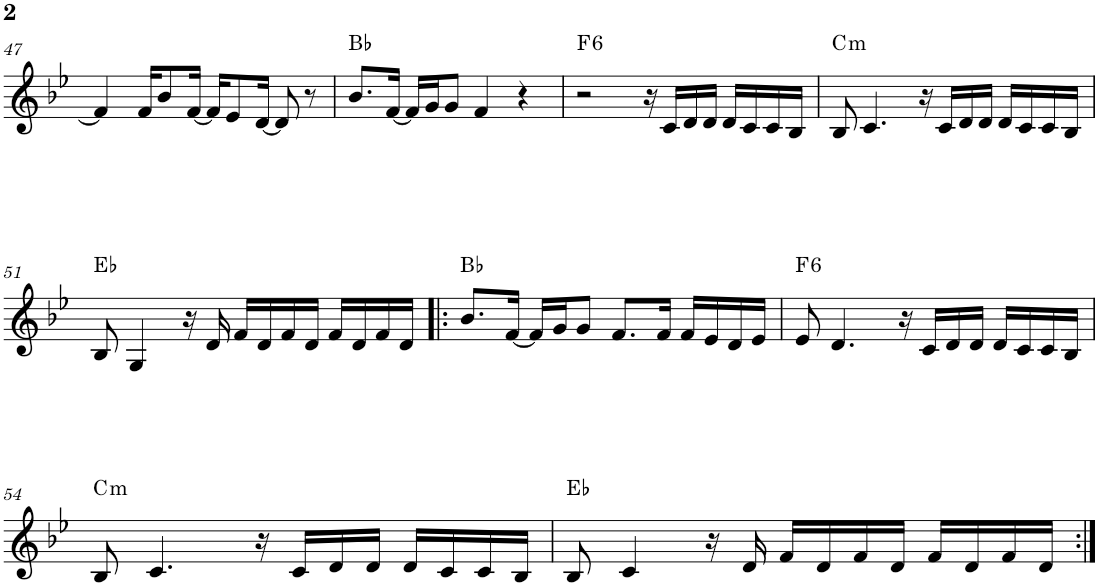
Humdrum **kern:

**kern	**harte
*part1	*part1
*staff1	*
*I"P1	*
!!LO:PB:g=z
*clefG2	*
*k[b-e-]	*
*M4/4	*
=47	=47
4f/]	.
16f/KL	.
8b-/	.
[16f/Jk	.
16f/KL]	.
8e-/	.
[16d/Jk	.
8d/]	.
8r	.
=48	=48
8.b-/L	Bb:maj
[16f/Jk	.
16f/LL]	.
16g/J	.
8g/J	.
4f/	.
4r	.
=49	=49
!	!LO:H:kt=6
2r	F:maj6
16r	.
16c/LL	.
16d/	.
16d/JJ	.
16d/LL	.
16c/	.
16c/	.
16B-/JJ	.
=50	=50
!	!LO:H:kt=m
8B-/	C:min
4.c/	.
16r	.
16c/LL	.
16d/	.
16d/JJ	.
16d/LL	.
16c/	.
16c/	.
16B-/JJ	.
!!LO:LB:g=z
=51	=51
8B-/	Eb:maj
4G/	.
16r	.
16d/	.
16f/LL	.
16d/	.
16f/	.
16d/JJ	.
16f/LL	.
16d/	.
16f/	.
16d/JJ	.
=52!|:	=52!|:
8.b-/L	Bb:maj
[16f/Jk	.
16f/LL]	.
16g/J	.
8g/J	.
8.f/L	.
16f/Jk	.
16f/LL	.
16e-/	.
16d/	.
16e-/JJ	.
=53	=53
!	!LO:H:kt=6
8e-/	F:maj6
4.d/	.
16r	.
16c/LL	.
16d/	.
16d/JJ	.
16d/LL	.
16c/	.
16c/	.
16B-/JJ	.
!!LO:LB:g=z
=54	=54
!	!LO:H:kt=m
8B-/	C:min
4.c/	.
16r	.
16c/LL	.
16d/	.
16d/JJ	.
16d/LL	.
16c/	.
16c/	.
16B-/JJ	.
=55	=55
8B-/	Eb:maj
4c/	.
16r	.
16d/	.
16f/LL	.
16d/	.
16f/	.
16d/JJ	.
16f/LL	.
16d/	.
16f/	.
16d/JJ	.
=:|!	=:|!
*-	*-
